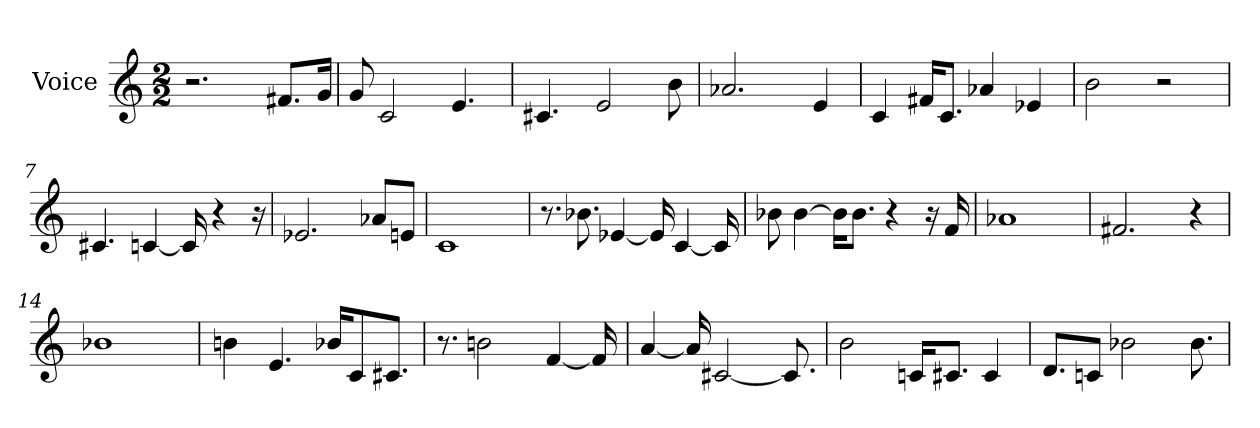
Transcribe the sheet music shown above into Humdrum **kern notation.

**kern
*part1
*staff1
*I"Voice
*I'Voice
*clefG2
*M2/2
=1
2.rcc
8.f#X/L
16g/Jk
=2
8g/
2c/
4.e/
=3
4.c#X/
2e/
8b\
=4
2.a-X/
4e/
=5
4c/
16f#X/KL
8.c/J
4a-X/
4e-X/
=6
2b\
2rcc
=7
4.c#X/
[<4cn/
16c/]
4r
16ra
=8
2.e-X/
8a-X/L
8en/J
=9
1c
!!LO:LB:g=z
=10
8.r
8.b-X\
[<4e-X/
16e-/]
[<4c/
16c/]
=11
8b-X\
[>4b-\
16b-\KL]
8.b-\J
4r
16ra
16f/
=12
1a-X
=13
2.f#X/
4r
=14
1b-X
=15
4bn\
4.e/
16b-X/KL
8c/
8.c#X/J
=16
8.r
2bn\
[<4f/
16f/]
=17
[<4a/
16a/]
[<2c#X/
8.c#/]
!!LO:LB:g=z
=18
2b\
16cn/KL
8.c#X/J
4c#/
=19
8.d/L
8cn/J
2b-X\
8.b-\
=
*-
